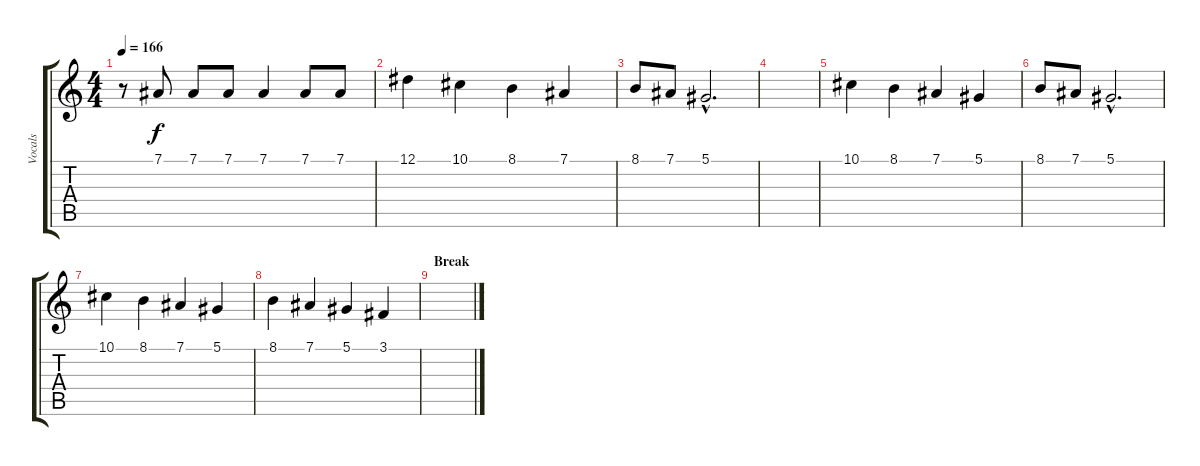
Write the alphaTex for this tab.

\track ("Vocals" "Vocals") {instrument lead2sawtooth}
\staff {score tabs}
\tuning (Eb4 Bb3 Gb3 Db3 Ab2 Eb2) {hide}
\ts (4 4)
\tempo 166
\clef g2
\ks c
r.8{dy f} 7.1.8 7.1.8 7.1.8 7.1.4 7.1.8 7.1.8 |
12.1.4 10.1.4 8.1.4 7.1.4 |
8.1.8 7.1.8 5.1{hac}.2{d} |
|
10.1.4 8.1.4 7.1.4 5.1.4 |
8.1.8 7.1.8 5.1{hac}.2{d} |
10.1.4 8.1.4 7.1.4 5.1.4 |
8.1.4 7.1.4 5.1.4 3.1.4 |
\section ("" "Break")
